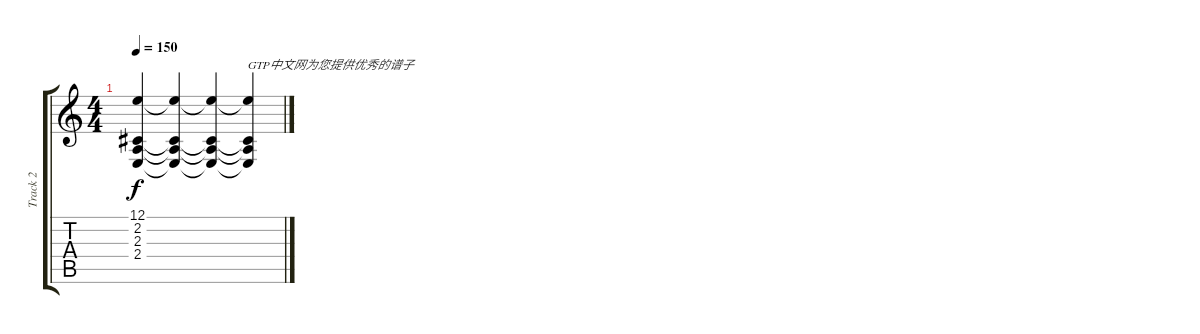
\track ("Track 2" "Track 2") {instrument applause}
\staff {score tabs}
\tuning (E4 B3 G3 D3 A2 E2) {hide}
\ts (4 4)
\tempo 150
\clef g2
\ks c
(12.1{t} 2.2{t} 2.3{t} 2.4{t}).4{dy f} (12.1{t} 2.2{t} 2.3{t} 2.4{t}).4 (12.1{t} 2.2{t} 2.3{t} 2.4{t}).4 (12.1{t} 2.2{t} 2.3{t} 2.4{t}).4{txt "GTP中文网为您提供优秀的谱子"}
